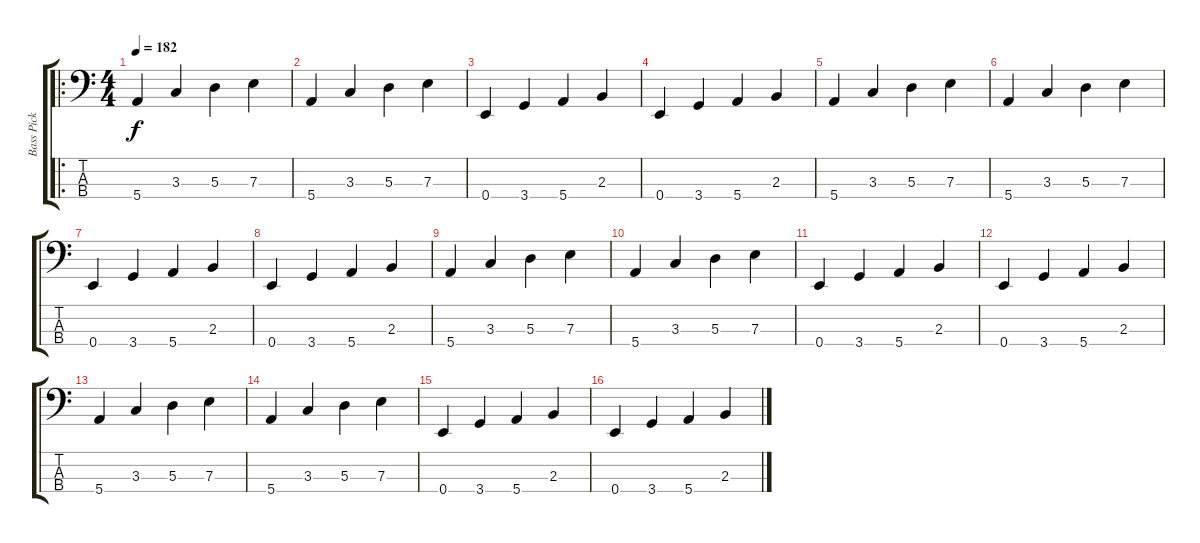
\track ("Bass Pick" "Bass Pick") {instrument electricbasspick}
\staff {score tabs}
\tuning (G2 D2 A1 E1) {hide}
\ro
\ts (4 4)
\tempo 182
\clef f4
\ks c
5.4.4{dy f} 3.3.4 5.3.4 7.3.4 |
5.4.4 3.3.4 5.3.4 7.3.4 |
0.4.4 3.4.4 5.4.4 2.3.4 |
0.4.4 3.4.4 5.4.4 2.3.4 |
5.4.4 3.3.4 5.3.4 7.3.4 |
5.4.4 3.3.4 5.3.4 7.3.4 |
0.4.4 3.4.4 5.4.4 2.3.4 |
0.4.4 3.4.4 5.4.4 2.3.4 |
5.4.4 3.3.4 5.3.4 7.3.4 |
5.4.4 3.3.4 5.3.4 7.3.4 |
0.4.4 3.4.4 5.4.4 2.3.4 |
0.4.4 3.4.4 5.4.4 2.3.4 |
5.4.4 3.3.4 5.3.4 7.3.4 |
5.4.4 3.3.4 5.3.4 7.3.4 |
0.4.4 3.4.4 5.4.4 2.3.4 |
0.4.4 3.4.4 5.4.4 2.3.4
